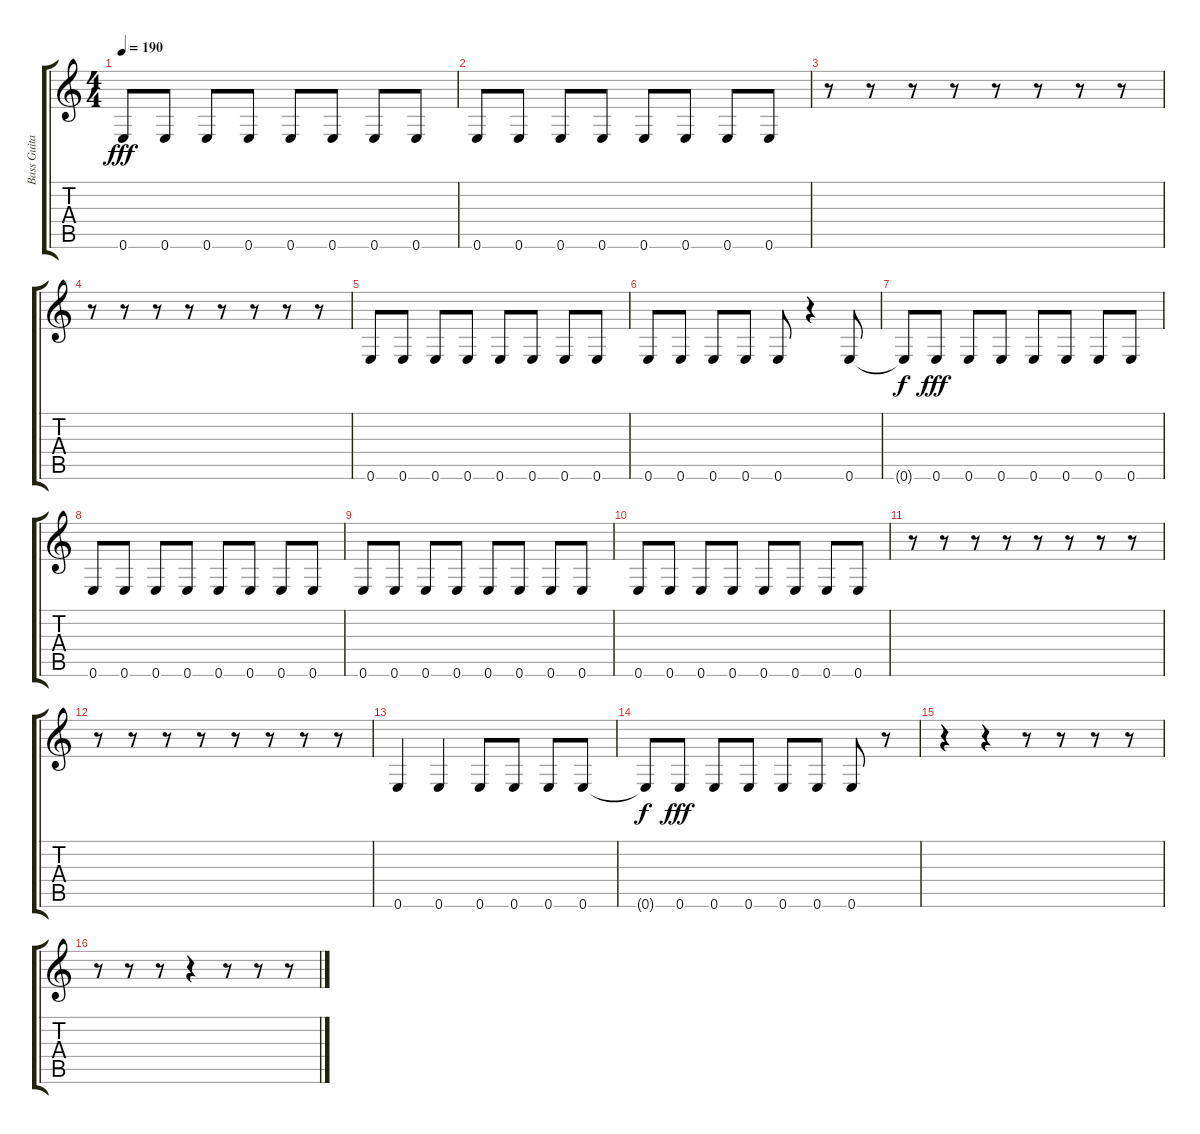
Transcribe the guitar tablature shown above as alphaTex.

\track ("Bass Guitar" "Bass Guita") {instrument electricbasspick}
\staff {score tabs}
\tuning (E4 B3 G3 D3 A2 E2) {hide}
\ts (4 4)
\tempo 190
\clef g2
\ks c
0.6.8{dy fff} 0.6.8 0.6.8 0.6.8 0.6.8 0.6.8 0.6.8 0.6.8 |
0.6.8 0.6.8 0.6.8 0.6.8 0.6.8 0.6.8 0.6.8 0.6.8 |
r.8 r.8 r.8 r.8 r.8 r.8 r.8 r.8 |
r.8 r.8 r.8 r.8 r.8 r.8 r.8 r.8 |
0.6.8 0.6.8 0.6.8 0.6.8 0.6.8 0.6.8 0.6.8 0.6.8 |
0.6.8 0.6.8 0.6.8 0.6.8 0.6.8 r.4 0.6.8 |
0.6{t}.8{dy f} 0.6.8{dy fff} 0.6.8 0.6.8 0.6.8 0.6.8 0.6.8 0.6.8 |
0.6.8 0.6.8 0.6.8 0.6.8 0.6.8 0.6.8 0.6.8 0.6.8 |
0.6.8 0.6.8 0.6.8 0.6.8 0.6.8 0.6.8 0.6.8 0.6.8 |
0.6.8 0.6.8 0.6.8 0.6.8 0.6.8 0.6.8 0.6.8 0.6.8 |
r.8 r.8 r.8 r.8 r.8 r.8 r.8 r.8 |
r.8 r.8 r.8 r.8 r.8 r.8 r.8 r.8 |
0.6.4 0.6.4 0.6.8 0.6.8 0.6.8 0.6.8 |
0.6{t}.8{dy f} 0.6.8{dy fff} 0.6.8 0.6.8 0.6.8 0.6.8 0.6.8 r.8 |
r.4 r.4 r.8 r.8 r.8 r.8 |
r.8 r.8 r.8 r.4 r.8 r.8 r.8
